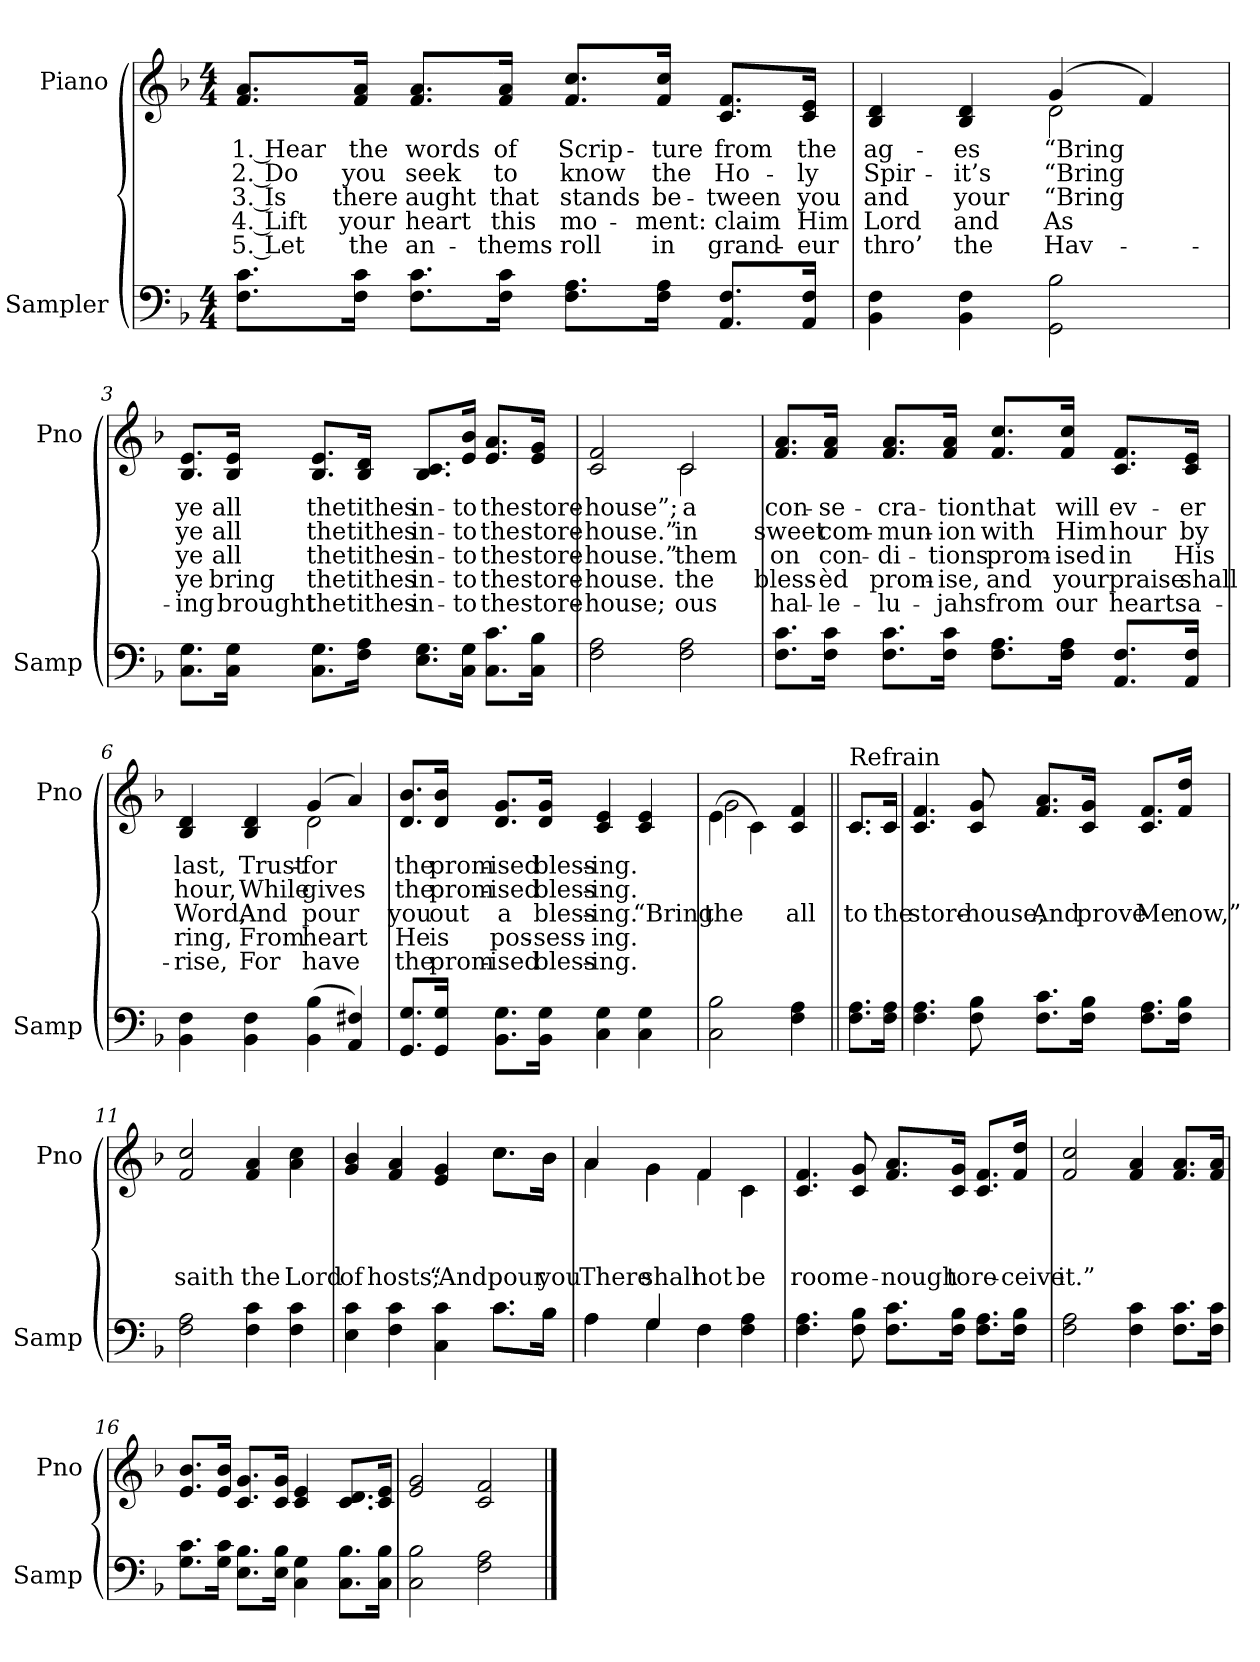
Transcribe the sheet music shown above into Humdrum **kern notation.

**kern	**kern	**text	**text	**text	**text	**text
*part2	*part1	*part1	*part1	*part1	*part1	*part1
*staff2	*staff1	*staff1	*staff1	*staff1	*staff1	*staff1
*I"Sampler	*I"Piano	*	*	*	*	*
*I'Samp	*I'Pno	*	*	*	*	*
*clefF4	*clefG2	*	*	*	*	*
*k[b-]	*k[b-]	*	*	*	*	*
*F:	*F:	*	*	*	*	*
*M4/4	*M4/4	*	*	*	*	*
=1	=1	=1	=1	=1	=1	=1
8.F\ 8.c\L	8.f/ 8.a/L	1. Hear	2. Do	3. Is	4. Lift	5. Let
16F\ 16c\Jk	16f/ 16a/Jk	the	you	there	your	the
8.F\ 8.c\L	8.f/ 8.a/L	words	seek	aught	heart	an-
16F\ 16c\Jk	16f/ 16a/Jk	of	to	that	this	-thems
8.F\ 8.A\L	8.f/ 8.cc/L	Scrip-	know	stands	mo-	roll
16F\ 16A\Jk	16f/ 16cc/Jk	-ture	the	be-	-ment:	in
8.AA/ 8.F/L	8.c/ 8.f/L	from	Ho-	-tween	claim	grand-
16AA/ 16F/Jk	16c/ 16e/Jk	the	-ly	you	Him	-eur
=2	=2	=2	=2	=2	=2	=2
*	*^	*	*	*	*	*
4BB- 4F	4B- 4d	2ryy	ag-	Spir-	and	Lord	thro’
4BB- 4F	4B- 4d	.	-es	-it’s	your	and	the
2GG 2B-	(4g/	2d	“Bring	“Bring	“Bring	As	Hav-
.	4f/)	.	.	.	.	.	.
*	*v	*v	*	*	*	*	*
=3	=3	=3	=3	=3	=3	=3
8.C\ 8.G\L	8.B-/ 8.e/L	ye	ye	ye	ye	-ing
16C\ 16G\Jk	16B-/ 16e/Jk	all	all	all	bring	brought
8.C\ 8.G\L	8.B-/ 8.e/L	the	the	the	the	the
16F\ 16A\Jk	16B-/ 16d/Jk	tithes	tithes	tithes	tithes	tithes
8.E\ 8.G\L	8.B-/ 8.c/L	in-	in-	in-	in-	in-
16C\ 16G\Jk	16e/ 16b-/Jk	-to	-to	-to	-to	-to
8.C\ 8.c\L	8.e/ 8.a/L	the	the	the	the	the
16C\ 16B-\Jk	16e/ 16g/Jk	store-	store-	store-	store-	store-
=4	=4	=4	=4	=4	=4	=4
*	*^	*	*	*	*	*
2F 2A	2c 2f	2ryy	-house”;	-house.”	-house.”	-house.	-house;
2F 2A	2c/	2c	a	in	them	the	-ous
*	*v	*v	*	*	*	*	*
=5	=5	=5	=5	=5	=5	=5
8.F\ 8.c\L	8.f/ 8.a/L	con-	sweet	on	bless-	hal-
16F\ 16c\Jk	16f/ 16a/Jk	-se-	com-	con-	-èd	-le-
8.F\ 8.c\L	8.f/ 8.a/L	-cra-	-mun-	-di-	prom-	-lu-
16F\ 16c\Jk	16f/ 16a/Jk	-tion	-ion	-tions	-ise,	-jahs
8.F\ 8.A\L	8.f/ 8.cc/L	that	with	prom-	and	from
16F\ 16A\Jk	16f/ 16cc/Jk	will	Him	-ised	your	our
8.AA/ 8.F/L	8.c/ 8.f/L	ev-	hour	in	praise	hearts
16AA/ 16F/Jk	16c/ 16e/Jk	-er	by	His	shall	a-
=6	=6	=6	=6	=6	=6	=6
*	*^	*	*	*	*	*
4BB- 4F	4B- 4d	2ryy	last,	hour,	Word,	ring,	-rise,
4BB- 4F	4B- 4d	.	Trust-	While	And	From	For
(4BB- 4B-	(4g/	2d	for	gives	pour	heart	have
4AA 4F#X)	4a)	.	.	.	.	.	.
*	*v	*v	*	*	*	*	*
=7	=7	=7	=7	=7	=7	=7
8.GG/ 8.G/L	8.d/ 8.b-/L	the	the	you	He	the
16GG/ 16G/Jk	16d/ 16b-/Jk	prom-	prom-	out	is	prom-
8.BB-\ 8.G\L	8.d/ 8.g/L	-ised	-ised	a	pos-	-ised
16BB-\ 16G\Jk	16d/ 16g/Jk	bless-	bless-	bless-	-sess-	bless-
4C 4G	4c 4e	-ing.	-ing.	-ing.	-ing.	-ing.
4C 4G	4c 4e	.	.	“Bring	.	.
=8	=8	=8	=8	=8	=8	=8
*	*^	*	*	*	*	*
2C 2B-	(4e\	2g	.	.	the	.	.
.	4c\)	.	.	.	.	.	.
4F 4A	4c 4f	4ryy	.	.	all	.	.
=9||	=9||	=9||	=9||	=9||	=9||	=9||	=9||
!	!LO:TX:t=Refrain	!	!	!	!	!	!
8.F\ 8.A\L	8.c/L	8.c/L	.	.	-to	.	.
16F\ 16A\Jk	16c/Jk	16c/Jk	.	.	the	.	.
*	*v	*v	*	*	*	*	*
=10	=10	=10	=10	=10	=10	=10
4.F 4.A	4.c 4.f	.	.	store-	.	.
8F 8B-	8c 8g	.	.	-house,	.	.
8.F\ 8.c\L	8.f/ 8.a/L	.	.	And	.	.
16F\ 16B-\Jk	16c/ 16g/Jk	.	.	prove	.	.
8.F\ 8.A\L	8.c/ 8.f/L	.	.	Me	.	.
16F\ 16B-\Jk	16f/ 16dd/Jk	.	.	now,”	.	.
=11	=11	=11	=11	=11	=11	=11
2F 2A	2f 2cc	.	.	saith	.	.
4F 4c	4f 4a	.	.	the	.	.
4F 4c	4a 4cc	.	.	Lord	.	.
=12	=12	=12	=12	=12	=12	=12
*^	*^	*	*	*	*	*
4E 4c	2.ryy	4g 4b-	2.ryy	.	.	of	.	.
4F 4c	.	4f 4a	.	.	.	hosts;	.	.
4C 4c	.	4e 4g	.	.	.	“And	.	.
8.c\L	8.c\L	8.cc\L	8.cc\L	.	.	pour	.	.
16B-\Jk	16B-\Jk	16b-\Jk	16b-\Jk	.	.	you	.	.
=13	=13	=13	=13	=13	=13	=13	=13	=13
4A\	4A	4a/	4a	.	.	There	.	.
4G/	4G	4g\	4g	.	.	shall	.	.
4F\	4F	4f/	4f	.	.	not	.	.
4F 4A	4ryy	4c\	4c	.	.	be	.	.
*v	*v	*	*	*	*	*	*	*
*	*v	*v	*	*	*	*	*
=14	=14	=14	=14	=14	=14	=14
4.F 4.A	4.c 4.f	.	.	room	.	.
8F 8B-	8c 8g	.	.	e-	.	.
8.F\ 8.c\L	8.f/ 8.a/L	.	.	-nough	.	.
16F\ 16B-\Jk	16c/ 16g/Jk	.	.	to	.	.
8.F\ 8.A\L	8.c/ 8.f/L	.	.	re-	.	.
16F\ 16B-\Jk	16f/ 16dd/Jk	.	.	-ceive	.	.
=15	=15	=15	=15	=15	=15	=15
2F 2A	2f 2cc	.	.	it.”	.	.
4F 4c	4f 4a	.	.	.	.	.
8.F\ 8.c\L	8.f/ 8.a/L	.	.	.	.	.
16F\ 16c\Jk	16f/ 16a/Jk	.	.	.	.	.
=16	=16	=16	=16	=16	=16	=16
8.G\ 8.c\L	8.e/ 8.b-/L	.	.	.	.	.
16G\ 16c\Jk	16e/ 16b-/Jk	.	.	.	.	.
8.E\ 8.B-\L	8.c/ 8.g/L	.	.	.	.	.
16E\ 16B-\Jk	16c/ 16g/Jk	.	.	.	.	.
4C 4G	4c 4e	.	.	.	.	.
8.C\ 8.B-\L	8.c/ 8.d/L	.	.	.	.	.
16C\ 16B-\Jk	16c/ 16e/Jk	.	.	.	.	.
=17	=17	=17	=17	=17	=17	=17
2C 2B-	2e 2g	.	.	.	.	.
2F 2A	2c 2f	.	.	.	.	.
==	==	==	==	==	==	==
*-	*-	*-	*-	*-	*-	*-
